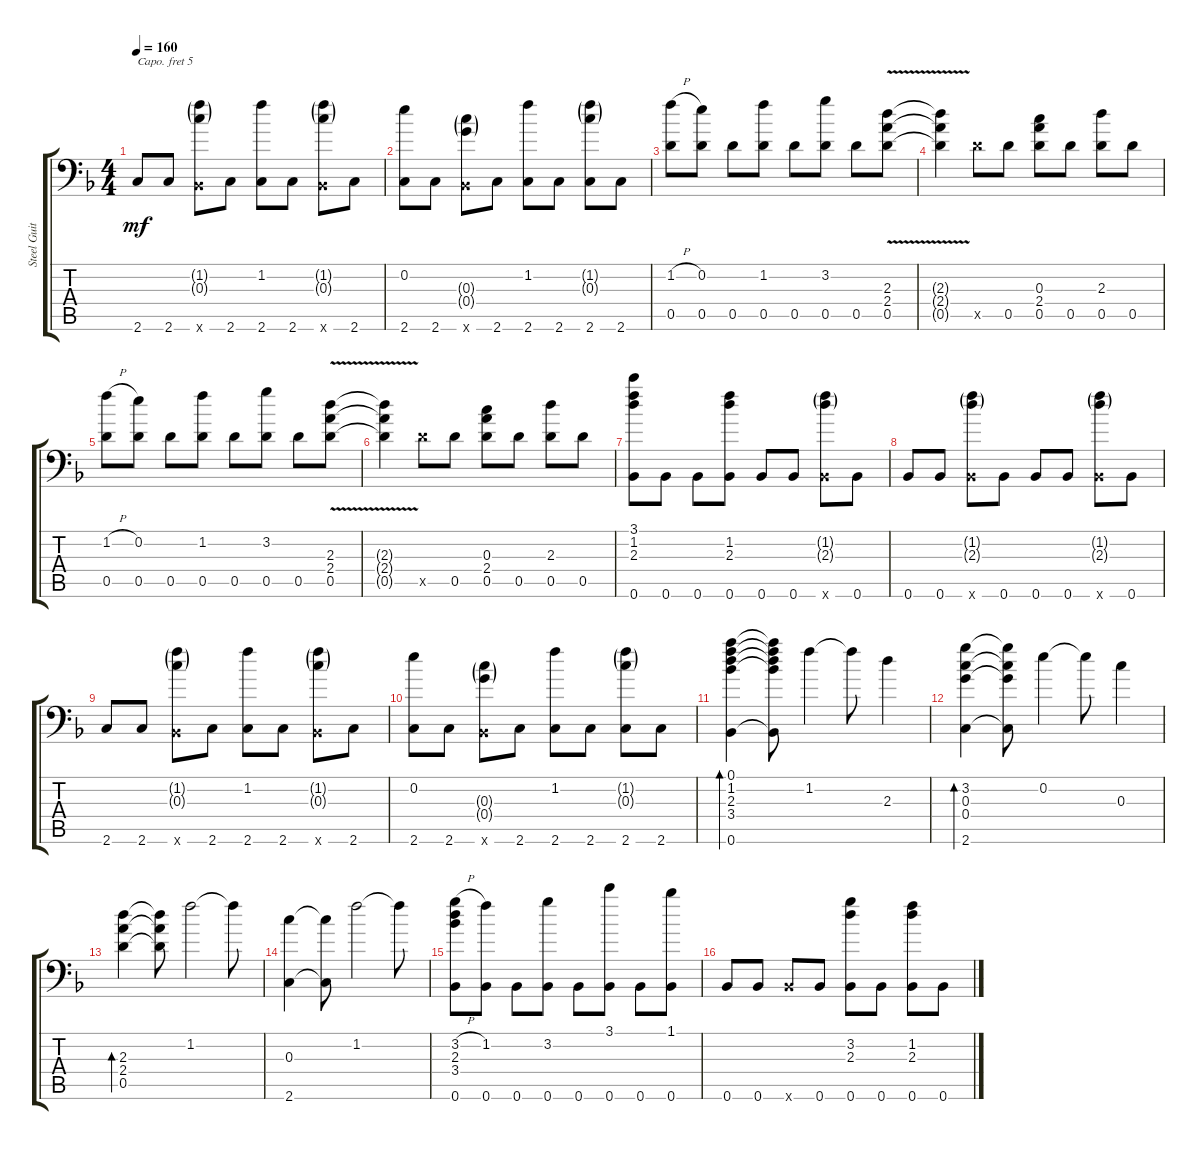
\track ("Steel Guitar" "Steel Guit") {instrument acousticguitarsteel}
\staff {score tabs}
\capo 5
\tuning (E4 B3 G3 D3 A2 F1) {hide}
\ts (4 4)
\tempo 160
\clef f4
\ks f
2.6.8{dy mf} 2.6.8 (1.2{g} 0.3{g} 0.6{x}).8 2.6.8 (1.2 2.6).8 2.6.8 (1.2{g} 0.3{g} 0.6{x}).8 2.6.8 |
(0.2 2.6).8 2.6.8 (0.3{g} 0.4{g} 0.6{x}).8 2.6.8 (1.2 2.6).8 2.6.8 (1.2{g} 0.3{g} 2.6).8 2.6.8 |
(1.2{h} 0.5).8 (0.2 0.5).8 0.5.8 (1.2 0.5).8 0.5.8 (3.2 0.5).8 0.5.8 (2.3{v} 2.4 0.5).8 |
(2.3{v t} 2.4{t} 0.5{t}).4 0.5{x}.8 0.5.8 (0.3 2.4 0.5).8 0.5.8 (2.3 0.5).8 0.5.8 |
(1.2{h} 0.5).8 (0.2 0.5).8 0.5.8 (1.2 0.5).8 0.5.8 (3.2 0.5).8 0.5.8 (2.3{v} 2.4 0.5).8 |
(2.3{v t} 2.4{t} 0.5{t}).4 0.5{x}.8 0.5.8 (0.3 2.4 0.5).8 0.5.8 (2.3 0.5).8 0.5.8 |
(3.1 1.2 2.3 0.6).8 0.6.8 0.6.8 (1.2 2.3 0.6).8 0.6.8 0.6.8 (1.2{g} 2.3{g} 0.6{x}).8 0.6.8 |
0.6.8 0.6.8 (1.2{g} 2.3{g} 0.6{x}).8 0.6.8 0.6.8 0.6.8 (1.2{g} 2.3{g} 0.6{x}).8 0.6.8 |
2.6.8 2.6.8 (1.2{g} 0.3{g} 0.6{x}).8 2.6.8 (1.2 2.6).8 2.6.8 (1.2{g} 0.3{g} 0.6{x}).8 2.6.8 |
(0.2 2.6).8 2.6.8 (0.3{g} 0.4{g} 0.6{x}).8 2.6.8 (1.2 2.6).8 2.6.8 (1.2{g} 0.3{g} 2.6).8 2.6.8 |
(0.1 1.2 2.3 3.4 0.6).4{bd 60} (0.1{t} 1.2{t} 2.3{t} 3.4{t} 0.6{t}).8 1.2.4 1.2{t}.8 2.3.4 |
(3.2 0.3 0.4 2.6).4{bd 60} (3.2{t} 0.3{t} 0.4{t} 2.6{t}).8 0.2.4 0.2{t}.8 0.3.4 |
(2.3 2.4 0.5).4{bd 60} (2.3{t} 2.4{t} 0.5{t}).8 1.2.2 1.2{t}.8 |
(0.3 2.6).4 (0.3{t} 2.6{t}).8 1.2.2 1.2{t}.8 |
(3.2{h} 2.3 3.4 0.6).8 (1.2 0.6).8 0.6.8 (3.2 0.6).8 0.6.8 (3.1 0.6).8 0.6.8 (1.1 0.6).8 |
0.6.8 0.6.8 0.6{x}.8 0.6.8 (3.2 2.3 0.6).8 0.6.8 (1.2 2.3 0.6).8 0.6.8
